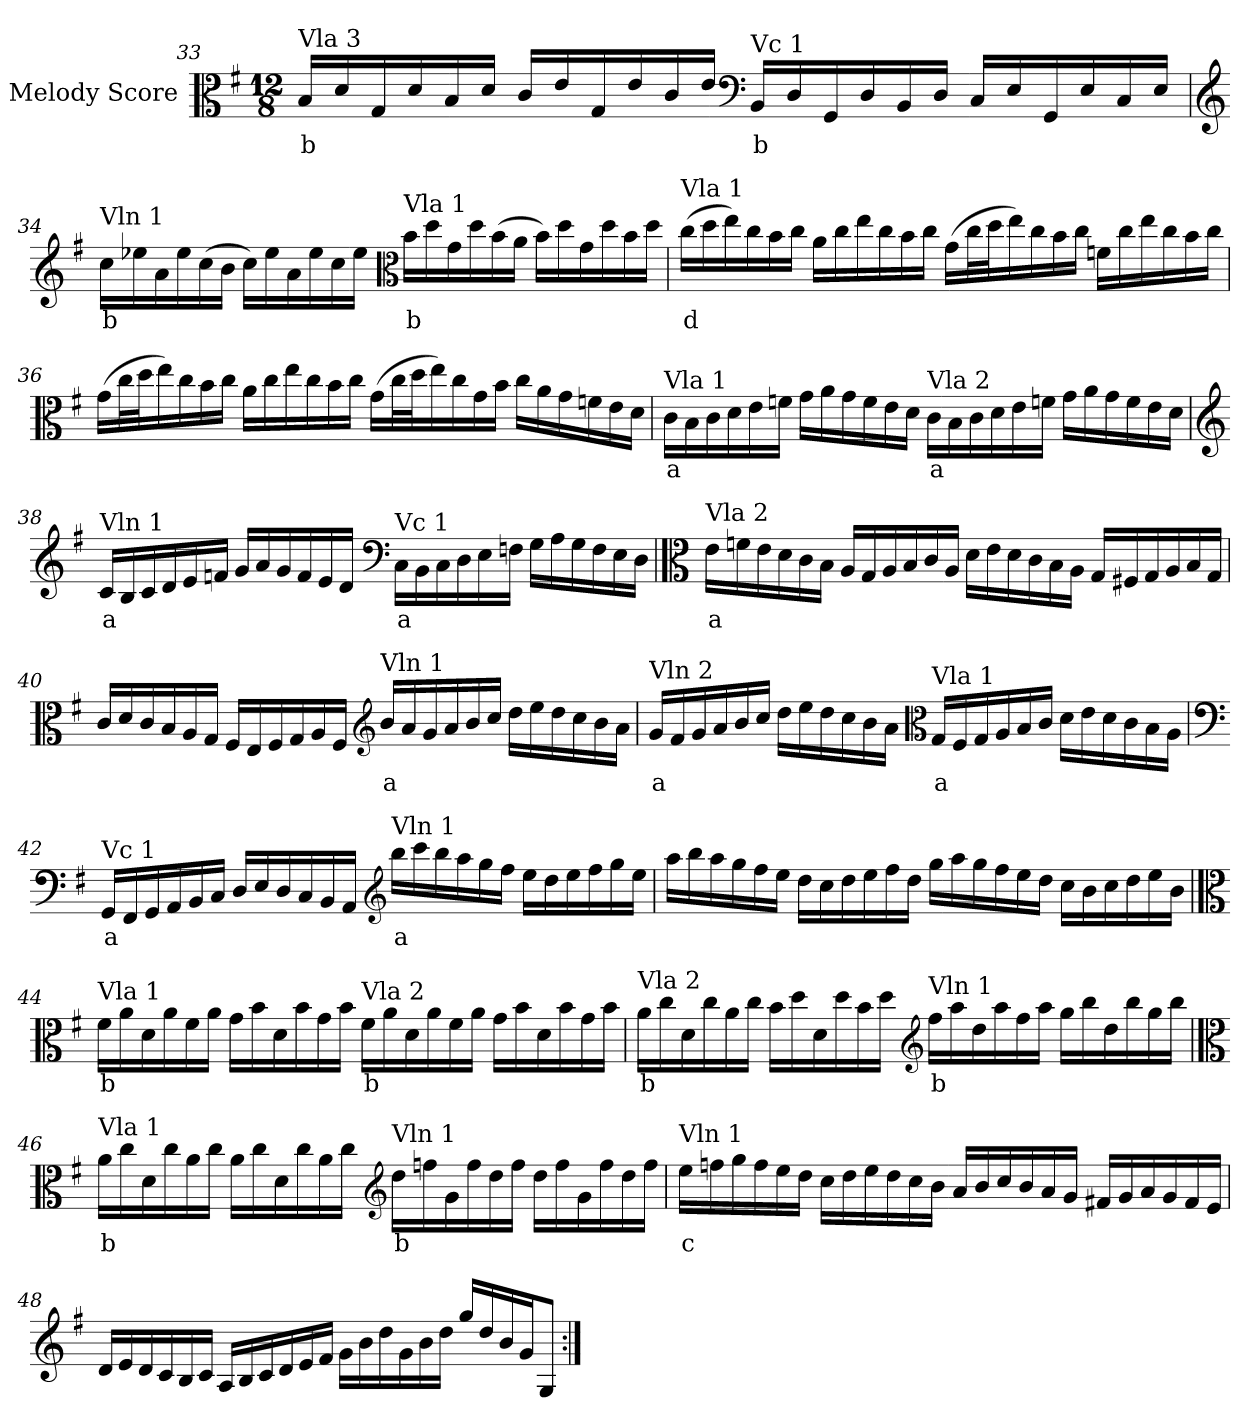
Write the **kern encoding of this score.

**kern	**text
*part1	*part1
*staff1	*staff1
*I"Melody Score	*
*clefC3	*
*k[f#]	*
*M12/8	*
=33	=33
!LO:TX:a:t=Vla 3	!
!	!LO:LY:b:color=#FF0000
16B/LL	b
16d/	.
16G/	.
16d/	.
16B/	.
16d/JJ	.
16c/LL	.
16e/	.
16G/	.
16e/	.
16c/	.
16e/JJ	.
*clefF4	*
!LO:TX:a:t=Vc 1	!
!	!LO:LY:b:color=#FF0000
16BB/LL	b
16D/	.
16GG/	.
16D/	.
16BB/	.
16D/JJ	.
16C/LL	.
16E/	.
16GG/	.
16E/	.
16C/	.
16E/JJ	.
=34	=34
*clefG2	*
!LO:TX:a:t=Vln 1	!
!	!LO:LY:b:color=#FF0000
16cc\LL	b
16ee-X\	.
16a\	.
16ee-\	.
(16cc\	.
16b\JJ	.
16cc\LL)	.
16ee-\	.
16a\	.
16ee-\	.
16cc\	.
16ee-\JJ	.
*clefC3	*
!LO:TX:a:t=Vla 1	!
!	!LO:LY:b:color=#FF0000
16b\LL	b
16dd\	.
16g\	.
16dd\	.
(16b\	.
16a\JJ	.
16b\LL)	.
16dd\	.
16g\	.
16dd\	.
16b\	.
16dd\JJ	.
=35	=35
!LO:TX:a:t=Vla 1	!
!	!LO:LY:b:color=#FF0000
(16cc\LL	d
16dd\	.
16ee\)	.
16cc\	.
16b\	.
16cc\JJ	.
16a\LL	.
16cc\	.
16ee\	.
16cc\	.
16b\	.
16cc\JJ	.
(16g\LL	.
32cc\L	.
32dd\J	.
16ee\)	.
16cc\	.
16b\	.
16cc\JJ	.
16fn\LL	.
16cc\	.
16ee\	.
16cc\	.
16b\	.
16cc\JJ	.
=36	=36
(16g\LL	.
32cc\L	.
32dd\J	.
16ee\)	.
16cc\	.
16b\	.
16cc\JJ	.
16a\LL	.
16cc\	.
16ee\	.
16cc\	.
16b\	.
16cc\JJ	.
(16g\LL	.
32cc\L	.
32dd\J	.
16ee\)	.
16cc\	.
16g\	.
16b\JJ	.
16cc\LL	.
16a\	.
16g\	.
16fn\	.
16e\	.
16d\JJ	.
=37	=37
!LO:TX:a:t=Vla 1	!
!	!LO:LY:b:color=#FF0000
16c\LL	a
16B\	.
16c\	.
16d\	.
16e\	.
16fn\JJ	.
16g\LL	.
16a\	.
16g\	.
16f\	.
16e\	.
16d\JJ	.
!LO:TX:a:t=Vla 2	!
!	!LO:LY:b:color=#FF0000
16c\LL	a
16B\	.
16c\	.
16d\	.
16e\	.
16fn\JJ	.
16g\LL	.
16a\	.
16g\	.
16f\	.
16e\	.
16d\JJ	.
=38	=38
*clefG2	*
!LO:TX:a:t=Vln 1	!
!	!LO:LY:b:color=#FF0000
16c/LL	a
16B/	.
16c/	.
16d/	.
16e/	.
16fn/JJ	.
16g/LL	.
16a/	.
16g/	.
16f/	.
16e/	.
16d/JJ	.
*clefF4	*
!LO:TX:a:t=Vc 1	!
!	!LO:LY:b:color=#FF0000
16C\LL	a
16BB\	.
16C\	.
16D\	.
16E\	.
16Fn\JJ	.
16G\LL	.
16A\	.
16G\	.
16F\	.
16E\	.
16D\JJ	.
=39	=39
*clefC3	*
!LO:TX:a:t=Vla 2	!
!	!LO:LY:b:color=#FF0000
16e\LL	a
16fn\	.
16e\	.
16d\	.
16c\	.
16B\JJ	.
16A/LL	.
16G/	.
16A/	.
16B/	.
16c/	.
16A/JJ	.
16d\LL	.
16e\	.
16d\	.
16c\	.
16B\	.
16A\JJ	.
16G/LL	.
16F#X/	.
16G/	.
16A/	.
16B/	.
16G/JJ	.
=40	=40
16c/LL	.
16d/	.
16c/	.
16B/	.
16A/	.
16G/JJ	.
16F#/LL	.
16E/	.
16F#/	.
16G/	.
16A/	.
16F#/JJ	.
*clefG2	*
!LO:TX:a:t=Vln 1	!
!	!LO:LY:b:color=#FF0000
16b/LL	a
16a/	.
16g/	.
16a/	.
16b/	.
16cc/JJ	.
16dd\LL	.
16ee\	.
16dd\	.
16cc\	.
16b\	.
16a\JJ	.
=41	=41
!LO:TX:a:t=Vln 2	!
!	!LO:LY:b:color=#FF0000
16g/LL	a
16f#/	.
16g/	.
16a/	.
16b/	.
16cc/JJ	.
16dd\LL	.
16ee\	.
16dd\	.
16cc\	.
16b\	.
16a\JJ	.
*clefC3	*
!LO:TX:a:t=Vla 1	!
!	!LO:LY:b:color=#FF0000
16G/LL	a
16F#/	.
16G/	.
16A/	.
16B/	.
16c/JJ	.
16d\LL	.
16e\	.
16d\	.
16c\	.
16B\	.
16A\JJ	.
=42	=42
*clefF4	*
!LO:TX:a:t=Vc 1	!
!	!LO:LY:b:color=#FF0000
16GG/LL	a
16FF#/	.
16GG/	.
16AA/	.
16BB/	.
16C/JJ	.
16D/LL	.
16E/	.
16D/	.
16C/	.
16BB/	.
16AA/JJ	.
*clefG2	*
!LO:TX:a:t=Vln 1	!
!	!LO:LY:b:color=#FF0000
16bb\LL	a
16ccc\	.
16bb\	.
16aa\	.
16gg\	.
16ff#\JJ	.
16ee\LL	.
16dd\	.
16ee\	.
16ff#\	.
16gg\	.
16ee\JJ	.
=43	=43
16aa\LL	.
16bb\	.
16aa\	.
16gg\	.
16ff#\	.
16ee\JJ	.
16dd\LL	.
16cc\	.
16dd\	.
16ee\	.
16ff#\	.
16dd\JJ	.
16gg\LL	.
16aa\	.
16gg\	.
16ff#\	.
16ee\	.
16dd\JJ	.
16cc\LL	.
16b\	.
16cc\	.
16dd\	.
16ee\	.
16b\JJ	.
=44	=44
*clefC3	*
!LO:TX:a:t=Vla 1	!
!	!LO:LY:b:color=#FF0000
16f#\LL	b
16a\	.
16d\	.
16a\	.
16f#\	.
16a\JJ	.
16g\LL	.
16b\	.
16d\	.
16b\	.
16g\	.
16b\JJ	.
!LO:TX:a:t=Vla 2	!
!	!LO:LY:b:color=#FF0000
16f#\LL	b
16a\	.
16d\	.
16a\	.
16f#\	.
16a\JJ	.
16g\LL	.
16b\	.
16d\	.
16b\	.
16g\	.
16b\JJ	.
=45	=45
!LO:TX:a:t=Vla 2	!
!	!LO:LY:b:color=#FF0000
16a\LL	b
16cc\	.
16d\	.
16cc\	.
16a\	.
16cc\JJ	.
16b\LL	.
16dd\	.
16d\	.
16dd\	.
16b\	.
16dd\JJ	.
*clefG2	*
!LO:TX:a:t=Vln 1	!
!	!LO:LY:b:color=#FF0000
16ff#\LL	b
16aa\	.
16dd\	.
16aa\	.
16ff#\	.
16aa\JJ	.
16gg\LL	.
16bb\	.
16dd\	.
16bb\	.
16gg\	.
16bb\JJ	.
=46	=46
*clefC3	*
!LO:TX:a:t=Vla 1	!
!	!LO:LY:b:color=#FF0000
16a\LL	b
16cc\	.
16d\	.
16cc\	.
16a\	.
16cc\JJ	.
16a\LL	.
16cc\	.
16d\	.
16cc\	.
16a\	.
16cc\JJ	.
*clefG2	*
!LO:TX:a:t=Vln 1	!
!	!LO:LY:b:color=#FF0000
16dd\LL	b
16ffn\	.
16g\	.
16ff\	.
16dd\	.
16ff\JJ	.
16dd\LL	.
16ff\	.
16g\	.
16ff\	.
16dd\	.
16ff\JJ	.
=47	=47
!LO:TX:a:t=Vln 1	!
!	!LO:LY:b:color=#FF0000
16ee\LL	c
16ffn\	.
16gg\	.
16ff\	.
16ee\	.
16dd\JJ	.
16cc\LL	.
16dd\	.
16ee\	.
16dd\	.
16cc\	.
16b\JJ	.
16a/LL	.
16b/	.
16cc/	.
16b/	.
16a/	.
16g/JJ	.
16f#X/LL	.
16g/	.
16a/	.
16g/	.
16f#/	.
16e/JJ	.
=48	=48
16d/LL	.
16e/	.
16d/	.
16c/	.
16B/	.
16c/JJ	.
16A/LL	.
16B/	.
16c/	.
16d/	.
16e/	.
16f#/JJ	.
16g\LL	.
16b\	.
16dd\	.
16g\	.
16b\	.
16dd\JJ	.
16gg/LL	.
16dd/	.
16b/	.
16g/J	.
8G/J	.
=:|!	=:|!
*-	*-
